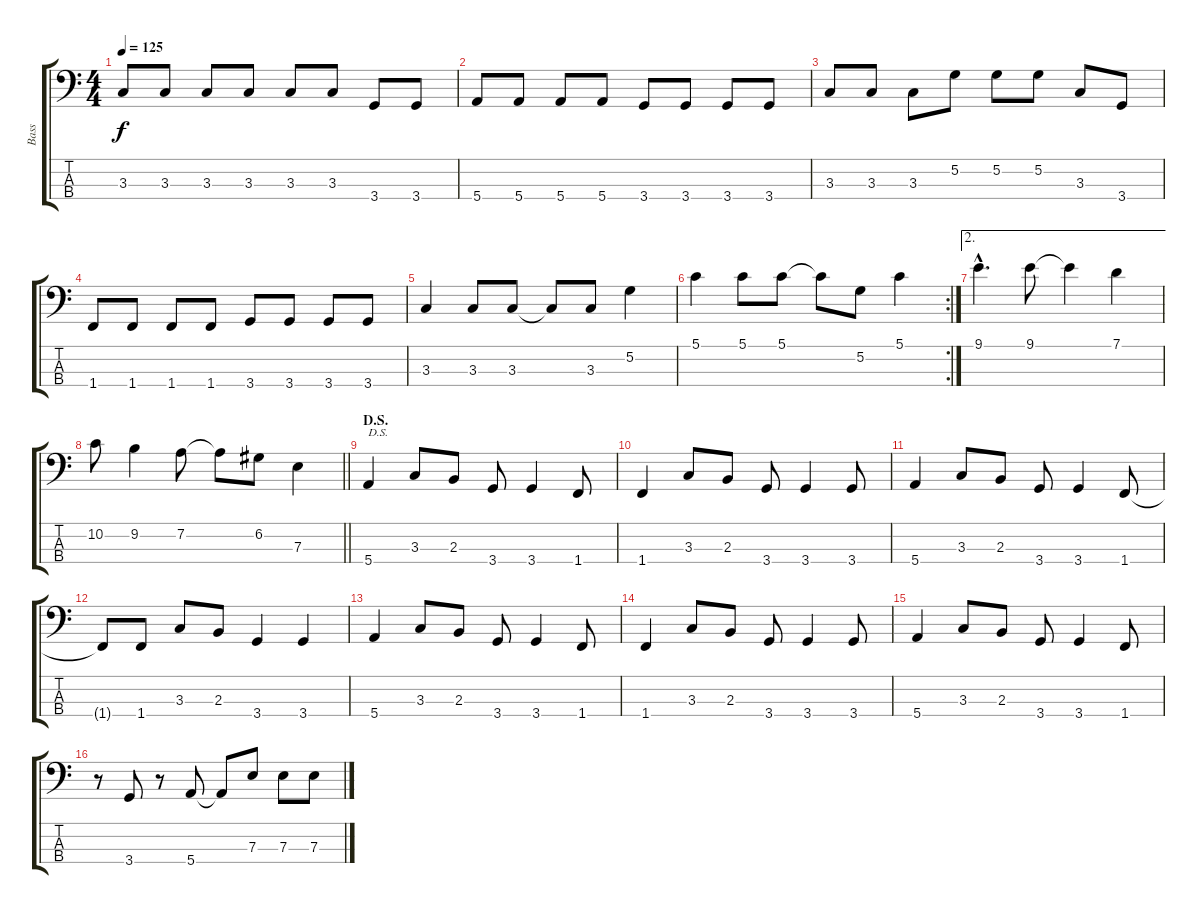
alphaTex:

\track ("Bass" "Bass") {instrument electricbasspick}
\staff {score tabs}
\tuning (G2 D2 A1 E1) {hide}
\ts (4 4)
\tempo 125
\clef f4
\ks c
3.3.8{dy f} 3.3.8 3.3.8 3.3.8 3.3.8 3.3.8 3.4.8 3.4.8 |
5.4.8 5.4.8 5.4.8 5.4.8 3.4.8 3.4.8 3.4.8 3.4.8 |
3.3.8 3.3.8 3.3.8 5.2.8 5.2.8 5.2.8 3.3.8 3.4.8 |
1.4.8 1.4.8 1.4.8 1.4.8 3.4.8 3.4.8 3.4.8 3.4.8 |
3.3.4 3.3.8 3.3.8 3.3{t}.8 3.3.8 5.2.4 |
\rc 2
5.1.4 5.1.8 5.1.8 5.1{t}.8 5.2.8 5.1.4 |
\ae 2
9.1{hac}.4{d} 9.1.8 9.1{t}.4 7.1.4 |
\barLineRight lightlight
10.2.8 9.2.4 7.2.8 7.2{t}.8 6.2.8 7.3.4 |
\section ("" "D.S.")
5.4.4{txt "D.S."} 3.3.8 2.3.8 3.4.8 3.4.4 1.4.8 |
1.4.4 3.3.8 2.3.8 3.4.8 3.4.4 3.4.8 |
5.4.4 3.3.8 2.3.8 3.4.8 3.4.4 1.4.8 |
1.4{t}.8 1.4.8 3.3.8 2.3.8 3.4.4 3.4.4 |
5.4.4 3.3.8 2.3.8 3.4.8 3.4.4 1.4.8 |
1.4.4 3.3.8 2.3.8 3.4.8 3.4.4 3.4.8 |
5.4.4 3.3.8 2.3.8 3.4.8 3.4.4 1.4.8 |
r.8 3.4.8 r.8 5.4.8 5.4{t}.8 7.3.8 7.3.8 7.3.8
